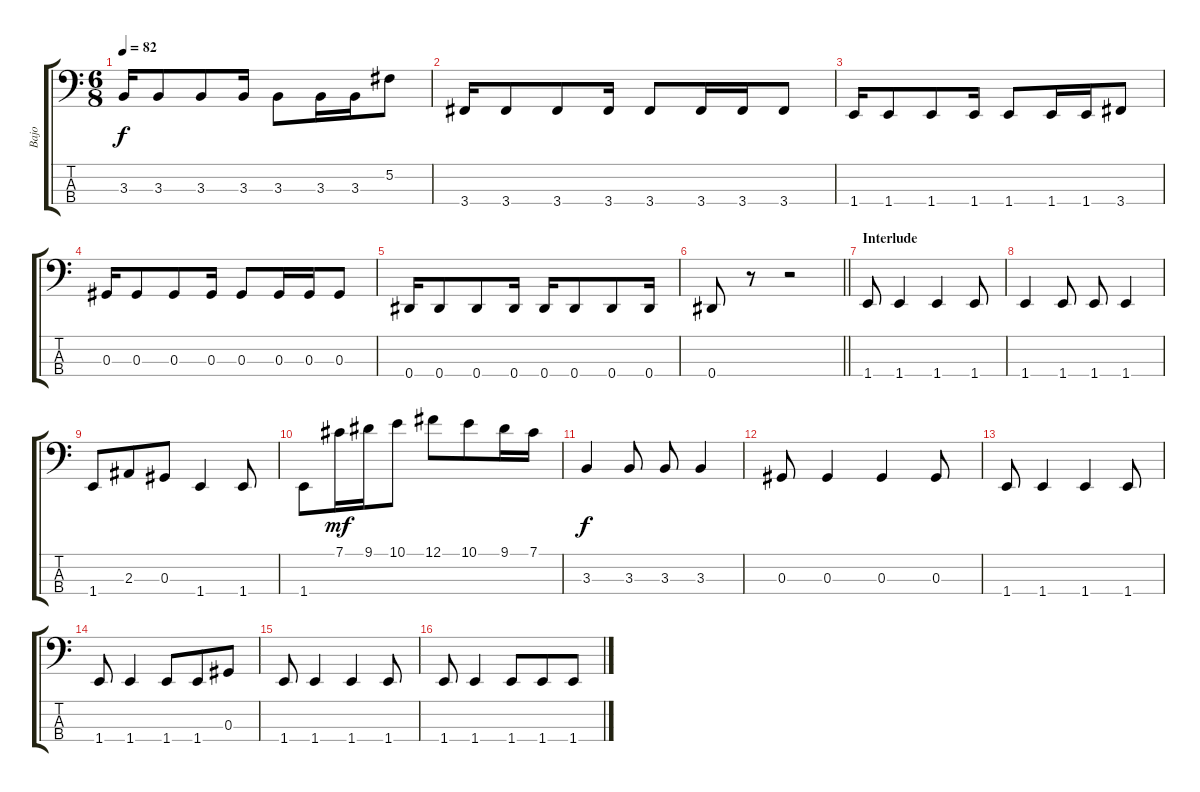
\track ("Bajo" "Bajo") {instrument electricbassfinger}
\staff {score tabs}
\tuning (Gb2 Db2 Ab1 Eb1) {hide}
\ts (6 8)
\tempo 82
\clef f4
\ks c
3.3.16{dy f} 3.3.8 3.3.8 3.3.16 3.3.8 3.3.16 3.3.16 5.2.8 |
3.4.16 3.4.8 3.4.8 3.4.16 3.4.8 3.4.16 3.4.16 3.4.8 |
1.4.16 1.4.8 1.4.8 1.4.16 1.4.8 1.4.16 1.4.16 3.4.8 |
0.3.16 0.3.8 0.3.8 0.3.16 0.3.8 0.3.16 0.3.16 0.3.8 |
0.4.16 0.4.8 0.4.8 0.4.16 0.4.16 0.4.8 0.4.8 0.4.16 |
\barLineRight lightlight
0.4.8 r.8 r.2 |
\section ("" "Interlude")
1.4.8 1.4.4 1.4.4 1.4.8 |
1.4.4 1.4.8 1.4.8 1.4.4 |
1.4.8 2.3.8 0.3.8 1.4.4 1.4.8 |
1.4.8 7.1.16{dy mf} 9.1.16 10.1.8 12.1.8 10.1.8 9.1.16 7.1.16 |
3.3.4{dy f} 3.3.8 3.3.8 3.3.4 |
0.3.8 0.3.4 0.3.4 0.3.8 |
1.4.8 1.4.4 1.4.4 1.4.8 |
1.4.8 1.4.4 1.4.8 1.4.8 0.3.8 |
1.4.8 1.4.4 1.4.4 1.4.8 |
1.4.8 1.4.4 1.4.8 1.4.8 1.4.8
